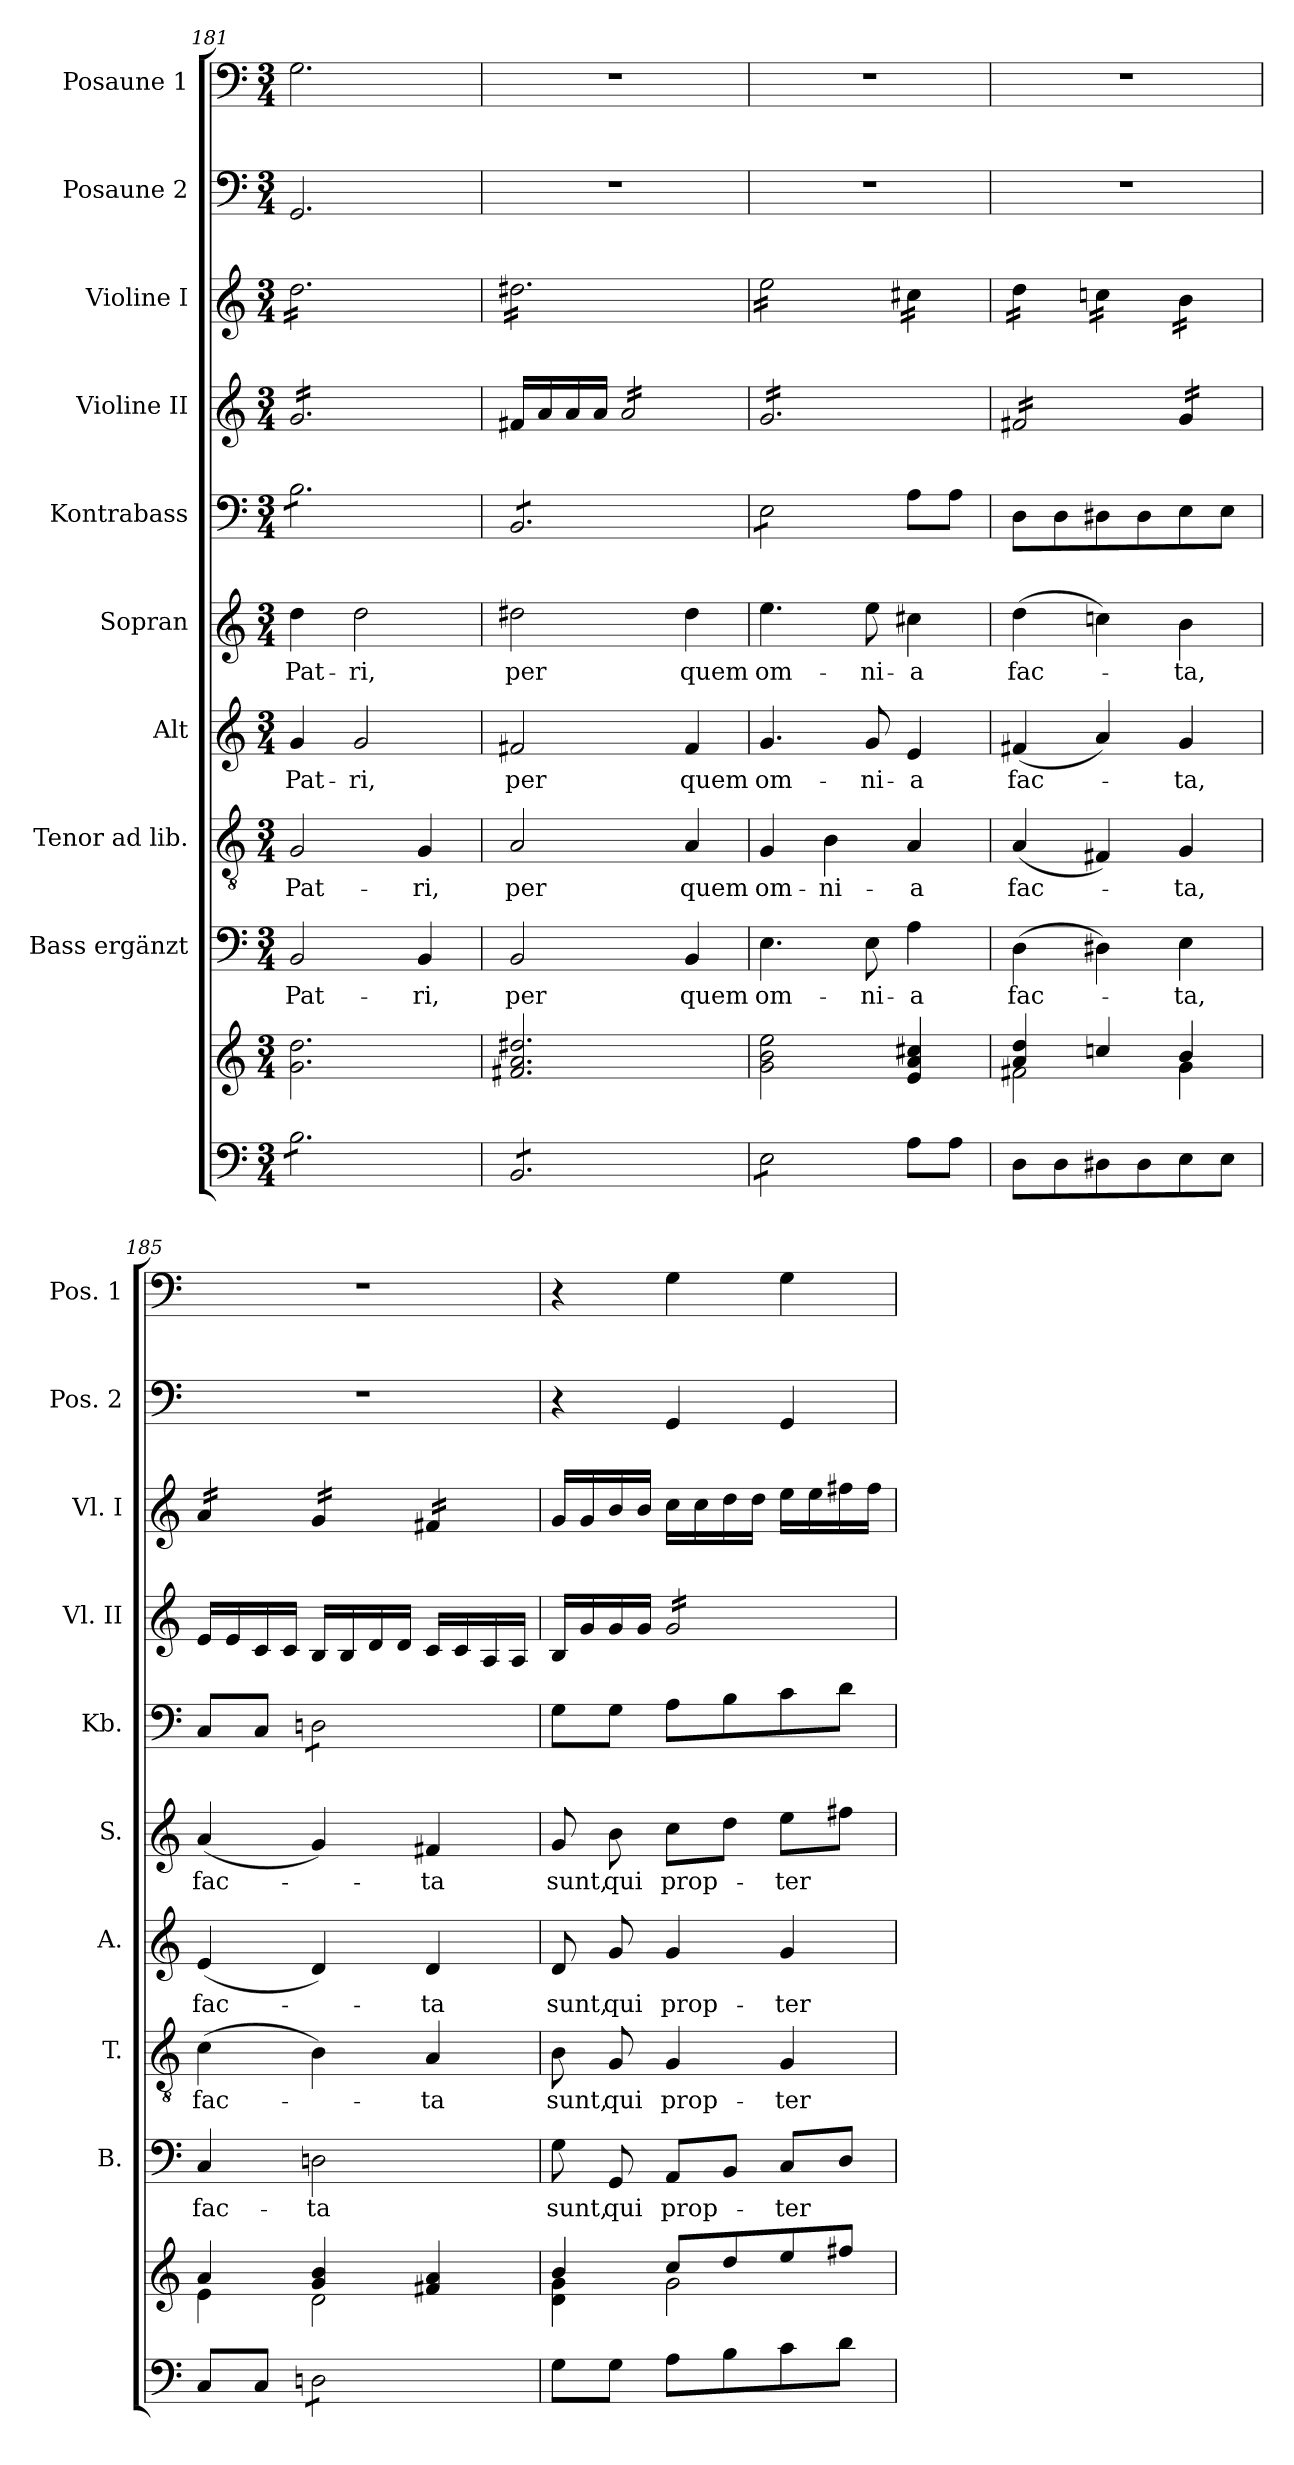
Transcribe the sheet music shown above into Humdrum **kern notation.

**kern	**kern	**kern	**text	**kern	**text	**kern	**text	**kern	**text	**kern	**kern	**kern	**kern	**kern
*part10	*part10	*part9	*part9	*part8	*part8	*part7	*part7	*part6	*part6	*part5	*part4	*part3	*part2	*part1
*staff11	*staff10	*staff9	*staff9	*staff8	*staff8	*staff7	*staff7	*staff6	*staff6	*staff5	*staff4	*staff3	*staff2	*staff1
*	*	*I"Bass ergänzt	*	*I"Tenor ad lib.	*	*I"Alt	*	*I"Sopran	*	*I"Kontrabass	*I"Violine II	*I"Violine I	*I"Posaune 2	*I"Posaune 1
*	*	*I'B.	*	*I'T.	*	*I'A.	*	*I'S.	*	*I'Kb.	*I'Vl. II	*I'Vl. I	*I'Pos. 2	*I'Pos. 1
*clefF4	*clefG2	*clefF4	*	*clefGv2	*	*clefG2	*	*clefG2	*	*clefF4	*clefG2	*clefG2	*clefF4	*clefF4
*	*	*	*	*	*	*	*	*	*	*ITrd7c12	*	*	*	*
*k[]	*k[]	*k[]	*	*k[]	*	*k[]	*	*k[]	*	*k[]	*k[]	*k[]	*k[]	*k[]
*C:	*C:	*C:	*	*C:	*	*C:	*	*C:	*	*C:	*C:	*C:	*C:	*C:
*M3/4	*M3/4	*M3/4	*	*M3/4	*	*M3/4	*	*M3/4	*	*M3/4	*M3/4	*M3/4	*M3/4	*M3/4
=181	=181	=181	=181	=181	=181	=181	=181	=181	=181	=181	=181	=181	=181	=181
!	!	!	!LO:LY:b	!	!LO:LY:b	!	!LO:LY:b	!	!LO:LY:b	!	!	!	!	!
*tremolo	*	*	*	*	*	*	*	*	*	*	*	*	*	*
*	*	*	*	*	*	*	*	*	*	*tremolo	*	*	*	*
*	*	*	*	*	*	*	*	*	*	*	*tremolo	*	*	*
*	*	*	*	*	*	*	*	*	*	*	*	*tremolo	*	*
8B\L	2.g\ 2.dd\	2BB/	Pat-	2G/	Pat-	4g/	Pat-	4dd\	Pat-	8BB\L	16g/LL	16dd\LL	2.GG/	2.G\
.	.	.	.	.	.	.	.	.	.	.	16g/	16dd\	.	.
8B\	.	.	.	.	.	.	.	.	.	8BB\	16g/	16dd\	.	.
.	.	.	.	.	.	.	.	.	.	.	16g/	16dd\	.	.
!	!	!	!	!	!	!	!LO:LY:b	!	!LO:LY:b	!	!	!	!	!
8B\	.	.	.	.	.	2g/	-ri,	2dd\	-ri,	8BB\	16g/	16dd\	.	.
.	.	.	.	.	.	.	.	.	.	.	16g/	16dd\	.	.
8B\	.	.	.	.	.	.	.	.	.	8BB\	16g/	16dd\	.	.
.	.	.	.	.	.	.	.	.	.	.	16g/	16dd\	.	.
!	!	!	!LO:LY:b	!	!LO:LY:b	!	!	!	!	!	!	!	!	!
8B\	.	4BB/	-ri,	4G/	-ri,	.	.	.	.	8BB\	16g/	16dd\	.	.
.	.	.	.	.	.	.	.	.	.	.	16g/	16dd\	.	.
8B\J	.	.	.	.	.	.	.	.	.	8BB\J	16g/	16dd\	.	.
.	.	.	.	.	.	.	.	.	.	.	16g/JJ	16dd\JJ	.	.
*	*	*	*	*	*	*	*	*	*	*	*Xtremolo	*	*	*
=182	=182	=182	=182	=182	=182	=182	=182	=182	=182	=182	=182	=182	=182	=182
!	!	!	!LO:LY:b	!	!LO:LY:b	!	!LO:LY:b	!	!LO:LY:b	!	!	!	!	!
8BB/L	2.f#X/ 2.a/ 2.dd#X/	2BB/	per	2A/	per	2f#X/	per	2dd#X\	per	8BBB/L	16f#X/LL	16dd#X\LL	2.r	2.r
.	.	.	.	.	.	.	.	.	.	.	16a/	16dd#X\	.	.
8BB/	.	.	.	.	.	.	.	.	.	8BBB/	16a/	16dd#X\	.	.
.	.	.	.	.	.	.	.	.	.	.	16a/JJ	16dd#X\	.	.
*	*	*	*	*	*	*	*	*	*	*	*tremolo	*	*	*
8BB/	.	.	.	.	.	.	.	.	.	8BBB/	16a/LL	16dd#X\	.	.
.	.	.	.	.	.	.	.	.	.	.	16a/	16dd#X\	.	.
8BB/	.	.	.	.	.	.	.	.	.	8BBB/	16a/	16dd#X\	.	.
.	.	.	.	.	.	.	.	.	.	.	16a/	16dd#X\	.	.
!	!	!	!LO:LY:b	!	!LO:LY:b	!	!LO:LY:b	!	!LO:LY:b	!	!	!	!	!
8BB/	.	4BB/	quem	4A/	quem	4f#/	quem	4dd#\	quem	8BBB/	16a/	16dd#X\	.	.
.	.	.	.	.	.	.	.	.	.	.	16a/	16dd#X\	.	.
8BB/J	.	.	.	.	.	.	.	.	.	8BBB/J	16a/	16dd#X\	.	.
.	.	.	.	.	.	.	.	.	.	.	16a/JJ	16dd#X\JJ	.	.
!!LO:PB:g=z
=183	=183	=183	=183	=183	=183	=183	=183	=183	=183	=183	=183	=183	=183	=183
!	!	!	!LO:LY:b	!	!LO:LY:b	!	!LO:LY:b	!	!LO:LY:b	!	!	!	!	!
8E\L	2g\ 2b\ 2ee\	4.E\	om-	4G/	om-	4.g/	om-	4.ee\	om-	8EE\L	16g/LL	16ee\LL	2.r	2.r
.	.	.	.	.	.	.	.	.	.	.	16g/	16ee\	.	.
8E\	.	.	.	.	.	.	.	.	.	8EE\	16g/	16ee\	.	.
.	.	.	.	.	.	.	.	.	.	.	16g/	16ee\	.	.
!	!	!	!	!	!LO:LY:b	!	!	!	!	!	!	!	!	!
8E\	.	.	.	4B\	-ni-	.	.	.	.	8EE\	16g/	16ee\	.	.
.	.	.	.	.	.	.	.	.	.	.	16g/	16ee\	.	.
!	!	!	!LO:LY:b	!	!	!	!LO:LY:b	!	!LO:LY:b	!	!	!	!	!
8E\J	.	8E\	-ni-	.	.	8g/	-ni-	8ee\	-ni-	8EE\J	16g/	16ee\	.	.
*	*	*	*	*	*	*	*	*	*	*Xtremolo	*	*	*	*
*Xtremolo	*	*	*	*	*	*	*	*	*	*	*	*	*	*
.	.	.	.	.	.	.	.	.	.	.	16g/	16ee\JJ	.	.
!	!	!	!LO:LY:b	!	!LO:LY:b	!	!LO:LY:b	!	!LO:LY:b	!	!	!	!	!
8A\L	4e/ 4a/ 4cc#X/	4A\	-a	4A/	-a	4e/	-a	4cc#X\	-a	8AA\L	16g/	16cc#X\LL	.	.
.	.	.	.	.	.	.	.	.	.	.	16g/	16cc#X\	.	.
8A\J	.	.	.	.	.	.	.	.	.	8AA\J	16g/	16cc#X\	.	.
.	.	.	.	.	.	.	.	.	.	.	16g/JJ	16cc#X\JJ	.	.
=184	=184	=184	=184	=184	=184	=184	=184	=184	=184	=184	=184	=184	=184	=184
*	*^	*	*	*	*	*	*	*	*	*	*	*	*	*
!	!	!	!	!LO:LY:b	!	!LO:LY:b	!	!LO:LY:b	!	!LO:LY:b	!	!	!	!	!
8D\L	4a/ 4dd/	2f#X\	(>4D\	fac-	(<4A/	fac-	(<4f#X/	fac-	(>4dd\	fac-	8DD\L	16f#X/LL	16dd\LL	2.r	2.r
.	.	.	.	.	.	.	.	.	.	.	.	16f#X/	16dd\	.	.
8D\	.	.	.	.	.	.	.	.	.	.	8DD\	16f#X/	16dd\	.	.
.	.	.	.	.	.	.	.	.	.	.	.	16f#X/	16dd\JJ	.	.
8D#X\	4ccn/	.	4D#X\)	.	4F#X/)	.	4a/)	.	4ccn\)	.	8DD#X\	16f#X/	16ccn\LL	.	.
.	.	.	.	.	.	.	.	.	.	.	.	16f#X/	16ccn\	.	.
8D#\	.	.	.	.	.	.	.	.	.	.	8DD#\	16f#X/	16ccn\	.	.
.	.	.	.	.	.	.	.	.	.	.	.	16f#X/JJ	16ccn\JJ	.	.
!	!	!	!	!LO:LY:b	!	!LO:LY:b	!	!LO:LY:b	!	!LO:LY:b	!	!	!	!	!
8E\	4b/	4g\	4E\	-ta,	4G/	-ta,	4g/	-ta,	4b\	-ta,	8EE\	16g/LL	16b\LL	.	.
.	.	.	.	.	.	.	.	.	.	.	.	16g/	16b\	.	.
8E\J	.	.	.	.	.	.	.	.	.	.	8EE\J	16g/	16b\	.	.
.	.	.	.	.	.	.	.	.	.	.	.	16g/JJ	16b\JJ	.	.
*	*	*	*	*	*	*	*	*	*	*	*	*Xtremolo	*	*	*
=185	=185	=185	=185	=185	=185	=185	=185	=185	=185	=185	=185	=185	=185	=185	=185
!	!	!	!	!LO:LY:b	!	!LO:LY:b	!	!LO:LY:b	!	!LO:LY:b	!	!	!	!	!
8C/L	4a/	4e\	4C/	fac-	(>4c\	fac-	(<4e/	fac-	(<4a/	fac-	8CC/L	16e/LL	16a/LL	2.r	2.r
.	.	.	.	.	.	.	.	.	.	.	.	16e/	16a/	.	.
8C/J	.	.	.	.	.	.	.	.	.	.	8CC/J	16c/	16a/	.	.
.	.	.	.	.	.	.	.	.	.	.	.	16c/JJ	16a/JJ	.	.
!	!	!	!	!LO:LY:b	!	!	!	!	!	!	!	!	!	!	!
*tremolo	*	*	*	*	*	*	*	*	*	*	*	*	*	*	*
*	*	*	*	*	*	*	*	*	*	*	*tremolo	*	*	*	*
8Dn\L	4g/ 4b/	2d\	2Dn\	-ta	4B\)	.	4d/)	.	4g/)	.	8DDn\L	16B/LL	16g/LL	.	.
.	.	.	.	.	.	.	.	.	.	.	.	16B/	16g/	.	.
8Dn\	.	.	.	.	.	.	.	.	.	.	8DDn\	16d/	16g/	.	.
.	.	.	.	.	.	.	.	.	.	.	.	16d/JJ	16g/JJ	.	.
!	!	!	!	!	!	!LO:LY:b	!	!LO:LY:b	!	!LO:LY:b	!	!	!	!	!
8Dn\	4f#X/ 4a/	.	.	.	4A/	-ta	4d/	-ta	4f#X/	-ta	8DDn\	16c/LL	16f#X/LL	.	.
.	.	.	.	.	.	.	.	.	.	.	.	16c/	16f#X/	.	.
8Dn\J	.	.	.	.	.	.	.	.	.	.	8DDn\J	16A/	16f#X/	.	.
*	*	*	*	*	*	*	*	*	*	*	*Xtremolo	*	*	*	*
*Xtremolo	*	*	*	*	*	*	*	*	*	*	*	*	*	*	*
.	.	.	.	.	.	.	.	.	.	.	.	16A/JJ	16f#X/JJ	.	.
*	*	*	*	*	*	*	*	*	*	*	*	*	*Xtremolo	*	*
=186	=186	=186	=186	=186	=186	=186	=186	=186	=186	=186	=186	=186	=186	=186	=186
!	!	!	!	!LO:LY:b	!	!LO:LY:b	!	!LO:LY:b	!	!LO:LY:b	!	!	!	!	!
8G\L	4b/	4d\ 4g\	8G\	sunt,	8B\	sunt,	8d/	sunt,	8g/	sunt,	8GG\L	16B/LL	16g/LL	4r	4r
.	.	.	.	.	.	.	.	.	.	.	.	16g/	16g/	.	.
!	!	!	!	!LO:LY:b	!	!LO:LY:b	!	!LO:LY:b	!	!LO:LY:b	!	!	!	!	!
8G\J	.	.	8GG/	qui	8G/	qui	8g/	qui	8b\	qui	8GG\J	16g/	16b/	.	.
.	.	.	.	.	.	.	.	.	.	.	.	16g/JJ	16b/JJ	.	.
!	!	!	!	!LO:LY:b	!	!LO:LY:b	!	!LO:LY:b	!	!LO:LY:b	!	!	!	!	!
*	*	*	*	*	*	*	*	*	*	*	*	*tremolo	*	*	*
8A\L	8cc/L	2g\	8AA/L	prop-	4G/	prop-	4g/	prop-	8cc\L	prop-	8AA\L	16g/LL	16cc\LL	4GG/	4G\
.	.	.	.	.	.	.	.	.	.	.	.	16g/	16cc\	.	.
8B\	8dd/	.	8BB/J	.	.	.	.	.	8dd\J	.	8BB\	16g/	16dd\	.	.
.	.	.	.	.	.	.	.	.	.	.	.	16g/	16dd\JJ	.	.
!	!	!	!	!LO:LY:b	!	!LO:LY:b	!	!LO:LY:b	!	!LO:LY:b	!	!	!	!	!
8c\	8ee/	.	8C/L	-ter	4G/	-ter	4g/	-ter	8ee\L	-ter	8C\	16g/	16ee\LL	4GG/	4G\
.	.	.	.	.	.	.	.	.	.	.	.	16g/	16ee\	.	.
8d\J	8ff#X/J	.	8D/J	.	.	.	.	.	8ff#X\J	.	8D\J	16g/	16ff#X\	.	.
.	.	.	.	.	.	.	.	.	.	.	.	16g/JJ	16ff#\JJ	.	.
*	*	*	*	*	*	*	*	*	*	*	*	*Xtremolo	*	*	*
*	*v	*v	*	*	*	*	*	*	*	*	*	*	*	*	*
=	=	=	=	=	=	=	=	=	=	=	=	=	=	=
*-	*-	*-	*-	*-	*-	*-	*-	*-	*-	*-	*-	*-	*-	*-
